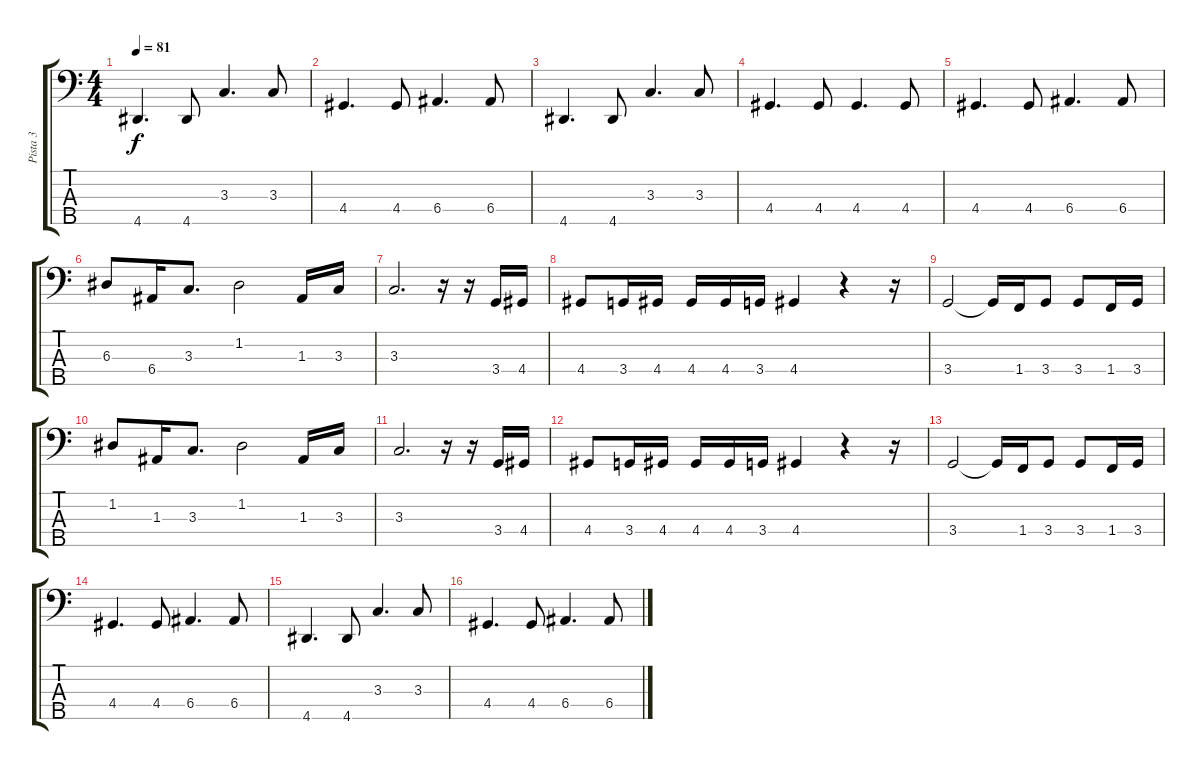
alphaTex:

\track ("Pista 3" "Pista 3") {instrument electricbassfinger}
\staff {score tabs}
\tuning (G2 D2 A1 E1 B0) {hide}
\ts (4 4)
\tempo 81
\clef f4
\ks c
4.5.4{d dy f} 4.5.8 3.3.4{d} 3.3.8 |
4.4.4{d} 4.4.8 6.4.4{d} 6.4.8 |
4.5.4{d} 4.5.8 3.3.4{d} 3.3.8 |
4.4.4{d} 4.4.8 4.4.4{d} 4.4.8 |
4.4.4{d} 4.4.8 6.4.4{d} 6.4.8 |
6.3.8 6.4.16 3.3.8{d} 1.2.2 1.3.16 3.3.16 |
3.3.2{d} r.16 r.16 3.4.16 4.4.16 |
4.4.8 3.4.16 4.4.16 4.4.16 4.4.16 3.4.16 4.4.4 r.4 r.16 |
3.4.2 3.4{t}.16 1.4.16 3.4.8 3.4.8 1.4.16 3.4.16 |
1.2.8 1.3.16 3.3.8{d} 1.2.2 1.3.16 3.3.16 |
3.3.2{d} r.16 r.16 3.4.16 4.4.16 |
4.4.8 3.4.16 4.4.16 4.4.16 4.4.16 3.4.16 4.4.4 r.4 r.16 |
3.4.2 3.4{t}.16 1.4.16 3.4.8 3.4.8 1.4.16 3.4.16 |
4.4.4{d} 4.4.8 6.4.4{d} 6.4.8 |
4.5.4{d} 4.5.8 3.3.4{d} 3.3.8 |
4.4.4{d} 4.4.8 6.4.4{d} 6.4.8
